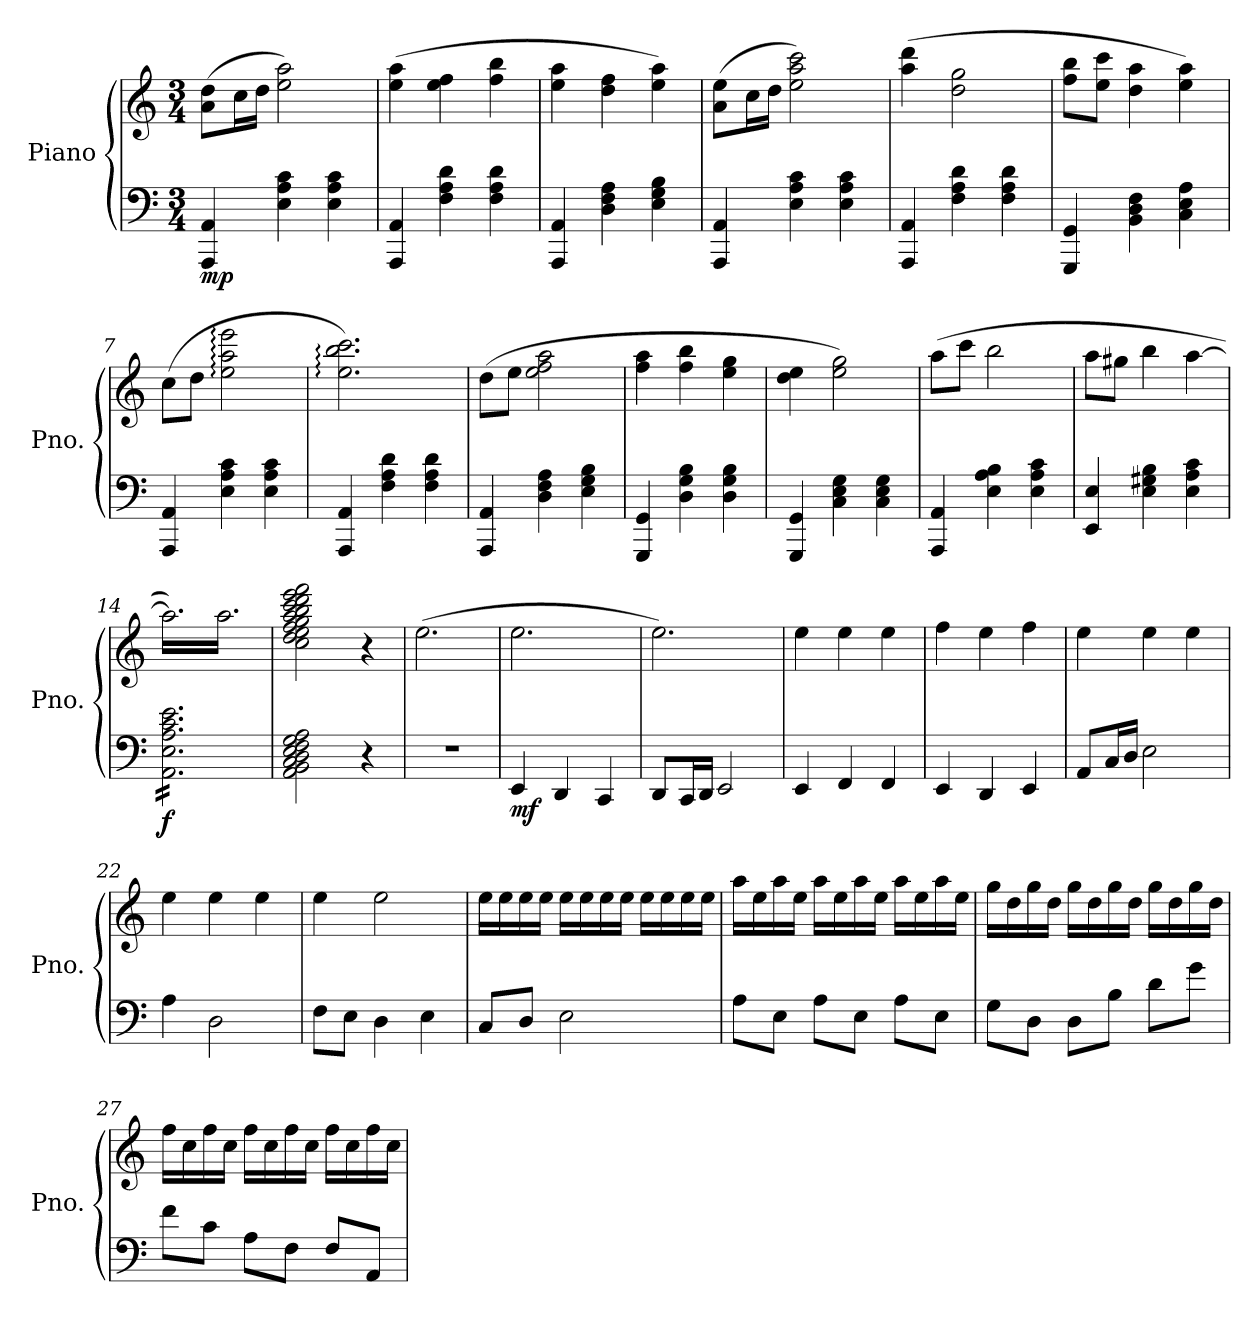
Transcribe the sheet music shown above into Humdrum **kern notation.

**kern	**kern	**dynam
*part1	*part1	*part1
*staff2	*staff1	*staff1/2
*I"Piano	*	*
*I'Pno.	*	*
*clefF4	*clefG2	*
*k[]	*k[]	*
*M3/4	*M3/4	*
=1	=1	=1
!	!	!LO:DY:b=2
4AAA/ 4AA/	(8a\ 8dd\L	mp
.	16cc\L	.
.	16dd\JJ	.
4E\ 4A\ 4c\	2ee\ 2aa\)	.
4E\ 4A\ 4c\	.	.
=2	=2	=2
4AAA/ 4AA/	(4ee\ 4aa\	.
4F\ 4A\ 4d\	4ee\ 4ff\	.
4F\ 4A\ 4d\	4ff\ 4bb\	.
=3	=3	=3
4AAA/ 4AA/	4ee\ 4aa\	.
4D\ 4F\ 4A\	4dd\ 4ff\	.
4E\ 4G\ 4B\	4ee\ 4aa\)	.
=4	=4	=4
4AAA/ 4AA/	(8a\ 8ee\L	.
.	16cc\L	.
.	16dd\JJ	.
4E\ 4A\ 4c\	2ee\ 2aa\ 2ccc\)	.
4E\ 4A\ 4c\	.	.
=5	=5	=5
4AAA/ 4AA/	(4aa\ 4ddd\	.
4F\ 4A\ 4d\	2dd\ 2gg\	.
4F\ 4A\ 4d\	.	.
=6	=6	=6
4GGG/ 4GG/	8ff\ 8bb\L	.
.	8ee\ 8ccc\J	.
4BB\ 4D\ 4F\	4dd\ 4aa\	.
4C\ 4E\ 4A\	4ee\ 4aa\)	.
=7	=7	=7
4AAA/ 4AA/	(8cc\L	.
.	8dd\J	.
4E\ 4A\ 4c\	2ee\: 2aa\: 2eee\:	.
4E\ 4A\ 4c\	.	.
=8	=8	=8
4AAA/ 4AA/	2.ee\: 2.bb\: 2.ccc\:)	.
4F\ 4A\ 4d\	.	.
4F\ 4A\ 4d\	.	.
!!LO:LB:g=z
=9	=9	=9
4AAA/ 4AA/	(8dd\L	.
.	8ee\J	.
4D\ 4F\ 4A\	2ee\ 2ff\ 2aa\	.
4E\ 4G\ 4B\	.	.
=10	=10	=10
4GGG/ 4GG/	4ff\ 4aa\	.
4D\ 4G\ 4B\	4ff\ 4bb\	.
4D\ 4G\ 4B\	4ee\ 4gg\	.
=11	=11	=11
4GGG/ 4GG/	4dd\ 4ee\	.
4C\ 4E\ 4G\	2ee\ 2gg\)	.
4C\ 4E\ 4G\	.	.
=12	=12	=12
4AAA/ 4AA/	(8aa\L	.
.	8ccc\J	.
4E\ 4A\ 4B\	2bb\	.
4E\ 4A\ 4c\	.	.
=13	=13	=13
4EE/ 4E/	8aa\L	.
.	8gg#X\J	.
4E\ 4G#X\ 4B\	4bb\	.
4E\ 4A\ 4c\	[4aa\	.
=14	=14	=14
!	!	!LO:DY:b=2
*tremolo	*	*
*	*tremolo	*
16AA\ 16E\ 16A\ 16c\ 16e\LL	16aa\])LL	f
16AA\ 16E\ 16A\ 16c\ 16e\	16aa\)	.
16AA\ 16E\ 16A\ 16c\ 16e\	16aa\)	.
16AA\ 16E\ 16A\ 16c\ 16e\	16aa\)	.
16AA\ 16E\ 16A\ 16c\ 16e\	16aa\)	.
16AA\ 16E\ 16A\ 16c\ 16e\	16aa\)	.
16AA\ 16E\ 16A\ 16c\ 16e\	16aa\)	.
16AA\ 16E\ 16A\ 16c\ 16e\	16aa\)	.
16AA\ 16E\ 16A\ 16c\ 16e\	16aa\)	.
16AA\ 16E\ 16A\ 16c\ 16e\	16aa\)	.
16AA\ 16E\ 16A\ 16c\ 16e\	16aa\)	.
16AA\ 16E\ 16A\ 16c\ 16e\JJ	16aa\)JJ	.
*	*Xtremolo	*
*Xtremolo	*	*
=15	=15	=15
2AA\ 2BB\ 2C\ 2D\ 2E\ 2F\ 2G\ 2A\	2cc\ 2dd\ 2ee\ 2ff\ 2gg\ 2aa\ 2bb\ 2ccc\ 2ddd\ 2eee\ 2fff\	.
4r	4r	.
=16	=16	=16
2.r	(2.ee\	.
=17	=17	=17
!	!	!LO:DY:b=2
4EE/	2.ee\	mf
4DD/	.	.
4CC/	.	.
=18	=18	=18
8DD/L	2.ee\)	.
16CC/L	.	.
16DD/JJ	.	.
2EE/	.	.
!!LO:LB:g=z
=19	=19	=19
4EE/	4ee\	.
4FF/	4ee\	.
4FF/	4ee\	.
=20	=20	=20
4EE/	4ff\	.
4DD/	4ee\	.
4EE/	4ff\	.
=21	=21	=21
8AA/L	4ee\	.
16C/L	.	.
16D/JJ	.	.
2E\	4ee\	.
.	4ee\	.
=22	=22	=22
4A\	4ee\	.
2D\	4ee\	.
.	4ee\	.
=23	=23	=23
8F\L	4ee\	.
8E\J	.	.
4D\	2ee\	.
4E\	.	.
=24	=24	=24
8C/L	16ee\LL	.
.	16ee\	.
8D/J	16ee\	.
.	16ee\JJ	.
2E\	16ee\LL	.
.	16ee\	.
.	16ee\	.
.	16ee\JJ	.
.	16ee\LL	.
.	16ee\	.
.	16ee\	.
.	16ee\JJ	.
!!LO:LB:g=z
=25	=25	=25
8A\L	16aa\LL	.
.	16ee\	.
8E\J	16aa\	.
.	16ee\JJ	.
8A\L	16aa\LL	.
.	16ee\	.
8E\J	16aa\	.
.	16ee\JJ	.
8A\L	16aa\LL	.
.	16ee\	.
8E\J	16aa\	.
.	16ee\JJ	.
=26	=26	=26
8G\L	16gg\LL	.
.	16dd\	.
8D\J	16gg\	.
.	16dd\JJ	.
8D\L	16gg\LL	.
.	16dd\	.
8B\J	16gg\	.
.	16dd\JJ	.
8d\L	16gg\LL	.
.	16dd\	.
8g\J	16gg\	.
.	16dd\JJ	.
=27	=27	=27
8f\L	16ff\LL	.
.	16cc\	.
8c\J	16ff\	.
.	16cc\JJ	.
8A\L	16ff\LL	.
.	16cc\	.
8F\J	16ff\	.
.	16cc\JJ	.
8F/L	16ff\LL	.
.	16cc\	.
8AA/J	16ff\	.
.	16cc\JJ	.
=	=	=
*-	*-	*-
